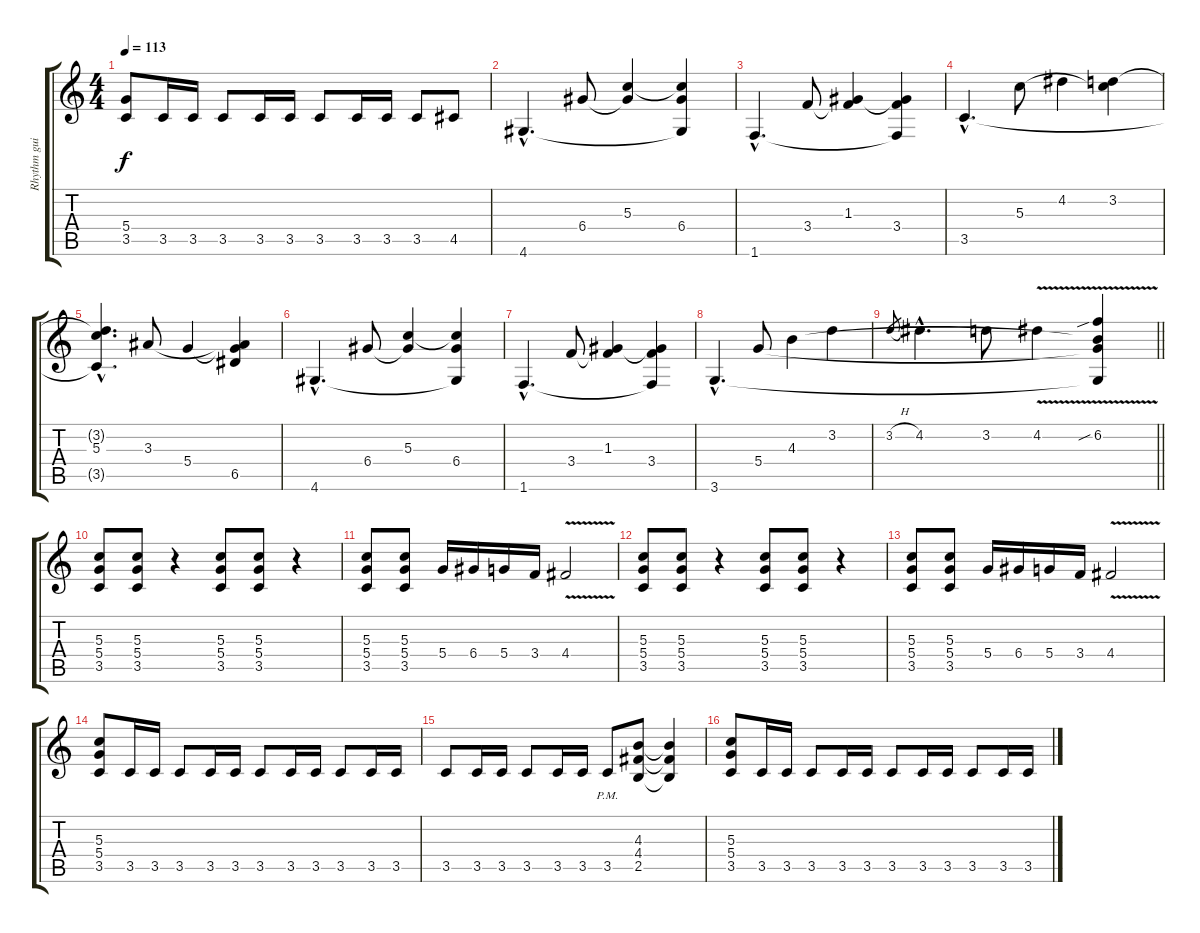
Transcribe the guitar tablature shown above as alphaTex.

\track ("Rhythm guitar" "Rhythm gui") {instrument distortionguitar}
\staff {score tabs}
\tuning (E4 B3 G3 D3 A2 E2) {hide}
\ts (4 4)
\tempo 113
\clef g2
\ks c
(5.4 3.5).8{dy f} 3.5.16 3.5.16 3.5.8 3.5.16 3.5.16 3.5.8 3.5.16 3.5.16 3.5.8 4.5.8 |
4.6{hac}.4{d} 6.4.8 (5.3 6.4{t}).4 (5.3{t} 6.4 4.6{t}).4 |
1.6{hac}.4{d} 3.4.8 (1.3 3.4{t}).4 (1.3{t} 3.4 1.6{t}).4 |
3.5{hac}.4{d} 5.3.8 4.2.4 (3.2 5.3{t}).4 |
(3.2{hac t} 5.3{hac} 3.5{hac t}).4{d} 3.3.8 5.4.4 (3.3{t} 5.4{t} 6.5).4 |
4.6{hac}.4{d} 6.4.8 (5.3 6.4{t}).4 (5.3{t} 6.4 4.6{t}).4 |
1.6{hac}.4{d} 3.4.8 (1.3 3.4{t}).4 (1.3{t} 3.4 1.6{t}).4 |
3.6{hac}.4{d} 5.4.8 4.3.4 3.2.4 |
\barLineRight lightlight
3.2{h}.8{gr} 4.2{hac}.4{d} 3.2.8 4.2{v}.4 (6.2{v sib} 4.3{t} 5.4{t} 3.6{t}).4 |
(5.3 5.4 3.5).8 (5.3 5.4 3.5).8 r.4 (5.3 5.4 3.5).8 (5.3 5.4 3.5).8 r.4 |
(5.3 5.4 3.5).8 (5.3 5.4 3.5).8 5.4.16 6.4.16 5.4.16 3.4.16 4.4{v}.2 |
(5.3 5.4 3.5).8 (5.3 5.4 3.5).8 r.4 (5.3 5.4 3.5).8 (5.3 5.4 3.5).8 r.4 |
(5.3 5.4 3.5).8 (5.3 5.4 3.5).8 5.4.16 6.4.16 5.4.16 3.4.16 4.4{v}.2 |
(5.3 5.4 3.5).8 3.5.16 3.5.16 3.5.8 3.5.16 3.5.16 3.5.8 3.5.16 3.5.16 3.5.8 3.5.16 3.5.16 |
3.5.8 3.5.16 3.5.16 3.5.8 3.5.16 3.5.16 3.5{pm}.8 (4.3 4.4 2.5).8 (4.3{t} 4.4{t} 2.5{t}).4 |
(5.3 5.4 3.5).8 3.5.16 3.5.16 3.5.8 3.5.16 3.5.16 3.5.8 3.5.16 3.5.16 3.5.8 3.5.16 3.5.16
